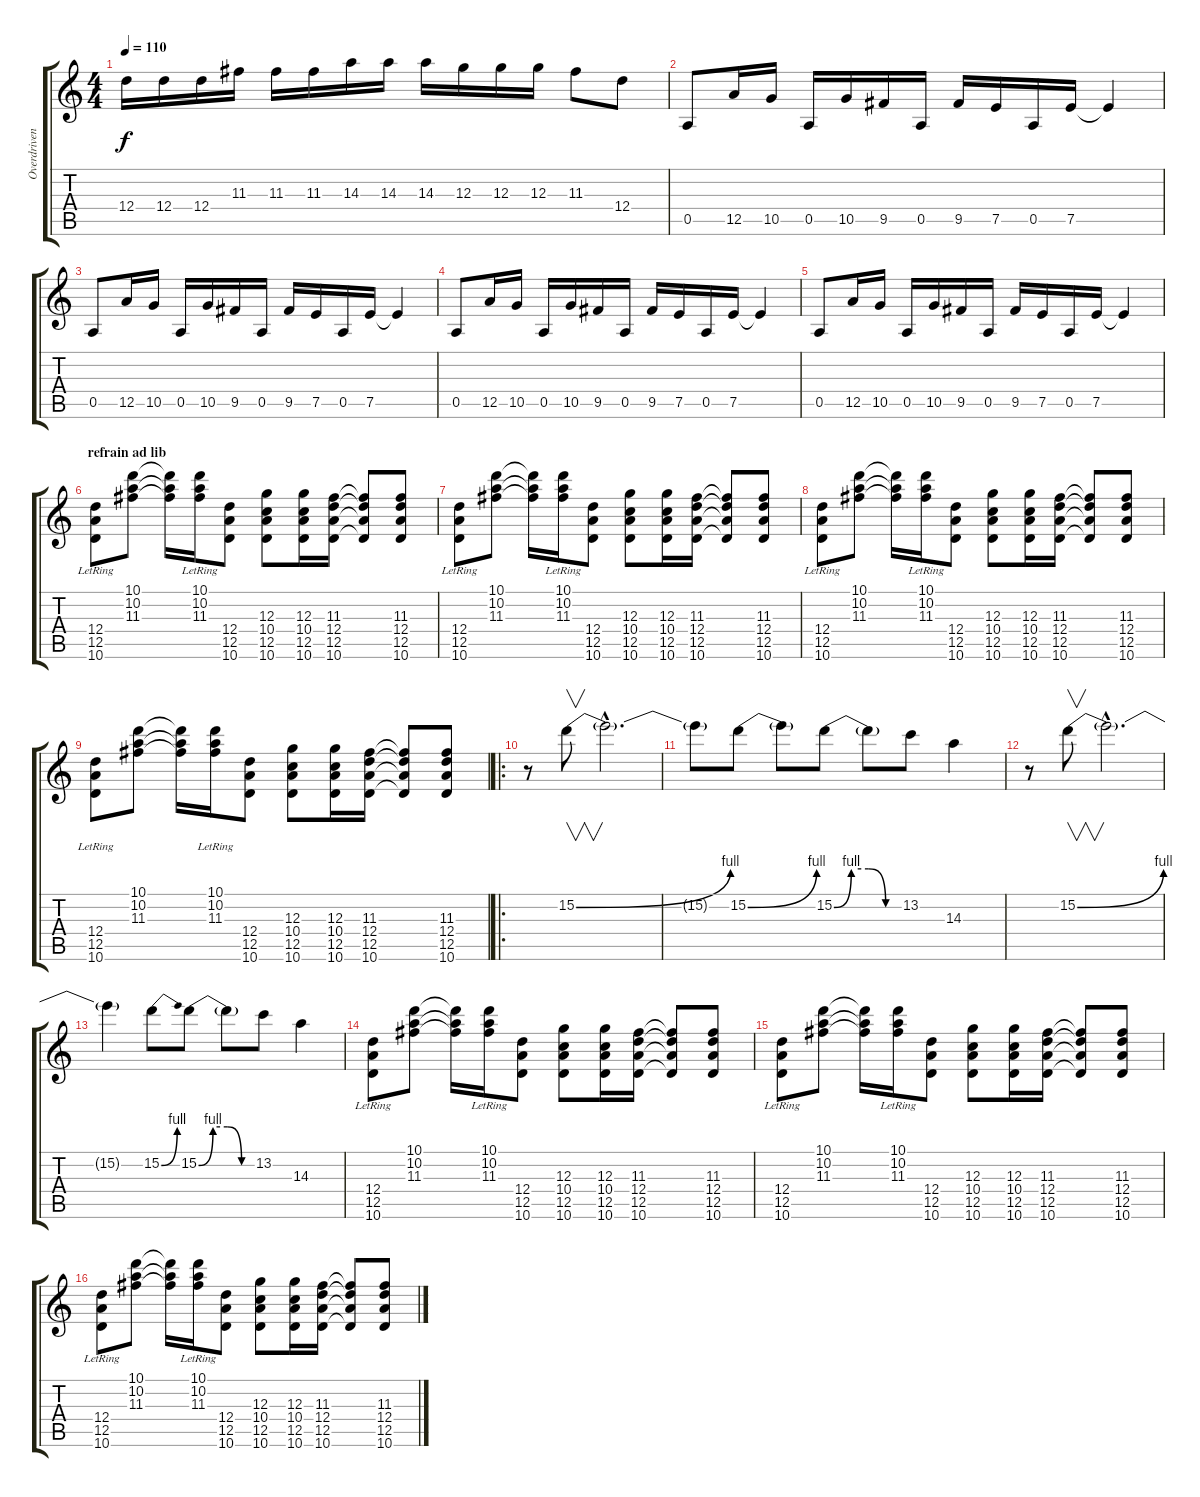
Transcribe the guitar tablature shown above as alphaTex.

\track ("Overdriven Guitar 2" "Overdriven") {instrument overdrivenguitar}
\staff {score tabs}
\tuning (E4 B3 G3 D3 A2 E2) {hide}
\ts (4 4)
\tempo 110
\clef g2
\ks c
12.4.16{dy f} 12.4.16 12.4.16 11.3.16 11.3.16 11.3.16 14.3.16 14.3.16 14.3.16 12.3.16 12.3.16 12.3.16 11.3.8 12.4.8 |
0.5.8 12.5.16 10.5.16 0.5.16 10.5.16 9.5.16 0.5.16 9.5.16 7.5.16 0.5.16 7.5.16 7.5{t}.4 |
0.5.8 12.5.16 10.5.16 0.5.16 10.5.16 9.5.16 0.5.16 9.5.16 7.5.16 0.5.16 7.5.16 7.5{t}.4 |
0.5.8 12.5.16 10.5.16 0.5.16 10.5.16 9.5.16 0.5.16 9.5.16 7.5.16 0.5.16 7.5.16 7.5{t}.4 |
0.5.8 12.5.16 10.5.16 0.5.16 10.5.16 9.5.16 0.5.16 9.5.16 7.5.16 0.5.16 7.5.16 7.5{t}.4 |
\section ("" "refrain ad lib")
(12.4{lr} 12.5{lr} 10.6{lr}).8 (10.1 10.2 11.3).8 (10.1{t} 10.2{t} 11.3{t}).16 (10.1{lr} 10.2{lr} 11.3{lr}).16 (12.4 12.5 10.6).8 (12.3 10.4 12.5 10.6).8 (12.3 10.4 12.5 10.6).16 (11.3 12.4 12.5 10.6).16 (11.3{t} 12.4{t} 12.5{t} 10.6{t}).8 (11.3 12.4 12.5 10.6).8 |
(12.4{lr} 12.5{lr} 10.6{lr}).8 (10.1 10.2 11.3).8 (10.1{t} 10.2{t} 11.3{t}).16 (10.1{lr} 10.2{lr} 11.3{lr}).16 (12.4 12.5 10.6).8 (12.3 10.4 12.5 10.6).8 (12.3 10.4 12.5 10.6).16 (11.3 12.4 12.5 10.6).16 (11.3{t} 12.4{t} 12.5{t} 10.6{t}).8 (11.3 12.4 12.5 10.6).8 |
(12.4{lr} 12.5{lr} 10.6{lr}).8 (10.1 10.2 11.3).8 (10.1{t} 10.2{t} 11.3{t}).16 (10.1{lr} 10.2{lr} 11.3{lr}).16 (12.4 12.5 10.6).8 (12.3 10.4 12.5 10.6).8 (12.3 10.4 12.5 10.6).16 (11.3 12.4 12.5 10.6).16 (11.3{t} 12.4{t} 12.5{t} 10.6{t}).8 (11.3 12.4 12.5 10.6).8 |
(12.4{lr} 12.5{lr} 10.6{lr}).8 (10.1 10.2 11.3).8 (10.1{t} 10.2{t} 11.3{t}).16 (10.1{lr} 10.2{lr} 11.3{lr}).16 (12.4 12.5 10.6).8 (12.3 10.4 12.5 10.6).8 (12.3 10.4 12.5 10.6).16 (11.3 12.4 12.5 10.6).16 (11.3{t} 12.4{t} 12.5{t} 10.6{t}).8 (11.3 12.4 12.5 10.6).8 |
\ro
r.8 15.2{be (bend 0 0 60 4)}.8{v} 15.2{hac t}.2{d} |
15.2{t}.8 15.2{be (bend 0 0 60 4)}.8 15.2{t}.8 15.2{be (custom 0 0 15 4 30 4 45 0 60 0)}.8 15.2{t}.8 13.2.8 14.3.4 |
r.8 15.2{be (bend 0 0 60 4)}.8{v} 15.2{hac t}.2{d} |
15.2{t}.4 15.2{be (bend 0 0 60 4)}.8 15.2{be (custom 0 0 15 4 30 4 45 0 60 0)}.8 15.2{t}.8 13.2.8 14.3.4 |
(12.4{lr} 12.5{lr} 10.6{lr}).8 (10.1 10.2 11.3).8 (10.1{t} 10.2{t} 11.3{t}).16 (10.1{lr} 10.2{lr} 11.3{lr}).16 (12.4 12.5 10.6).8 (12.3 10.4 12.5 10.6).8 (12.3 10.4 12.5 10.6).16 (11.3 12.4 12.5 10.6).16 (11.3{t} 12.4{t} 12.5{t} 10.6{t}).8 (11.3 12.4 12.5 10.6).8 |
(12.4{lr} 12.5{lr} 10.6{lr}).8 (10.1 10.2 11.3).8 (10.1{t} 10.2{t} 11.3{t}).16 (10.1{lr} 10.2{lr} 11.3{lr}).16 (12.4 12.5 10.6).8 (12.3 10.4 12.5 10.6).8 (12.3 10.4 12.5 10.6).16 (11.3 12.4 12.5 10.6).16 (11.3{t} 12.4{t} 12.5{t} 10.6{t}).8 (11.3 12.4 12.5 10.6).8 |
(12.4{lr} 12.5{lr} 10.6{lr}).8 (10.1 10.2 11.3).8 (10.1{t} 10.2{t} 11.3{t}).16 (10.1{lr} 10.2{lr} 11.3{lr}).16 (12.4 12.5 10.6).8 (12.3 10.4 12.5 10.6).8 (12.3 10.4 12.5 10.6).16 (11.3 12.4 12.5 10.6).16 (11.3{t} 12.4{t} 12.5{t} 10.6{t}).8 (11.3 12.4 12.5 10.6).8
